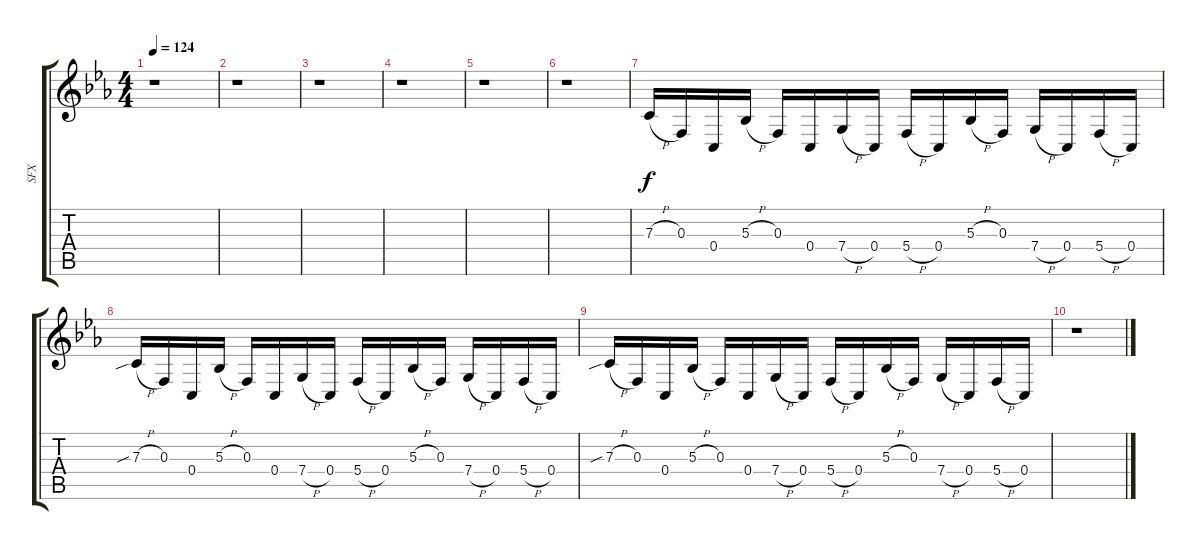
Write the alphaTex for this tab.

\track ("SFX" "SFX") {instrument acousticgrandpiano}
\staff {score tabs}
\tuning (D4 A3 F3 C3 G2 C2) {hide}
\ts (4 4)
\tempo 124
\clef g2
\ks cminor
r.1{dy f} |
r.1 |
r.1 |
r.1 |
r.1 |
r.1 |
7.3{h}.16{volume 8 balance 8 instrument fx5brightness} 0.3.16 0.4.16 5.3{h}.16 0.3.16 0.4.16 7.4{h}.16 0.4.16 5.4{h}.16 0.4.16 5.3{h}.16 0.3.16 7.4{h}.16 0.4.16 5.4{h}.16 0.4.16 |
7.3{sib h}.16 0.3.16 0.4.16 5.3{h}.16 0.3.16 0.4.16 7.4{h}.16 0.4.16 5.4{h}.16 0.4.16 5.3{h}.16 0.3.16 7.4{h}.16 0.4.16 5.4{h}.16 0.4.16 |
7.3{sib h}.16 0.3.16 0.4.16 5.3{h}.16 0.3.16 0.4.16 7.4{h}.16 0.4.16 5.4{h}.16 0.4.16 5.3{h}.16 0.3.16 7.4{h}.16 0.4.16 5.4{h}.16 0.4.16 |
r.1
